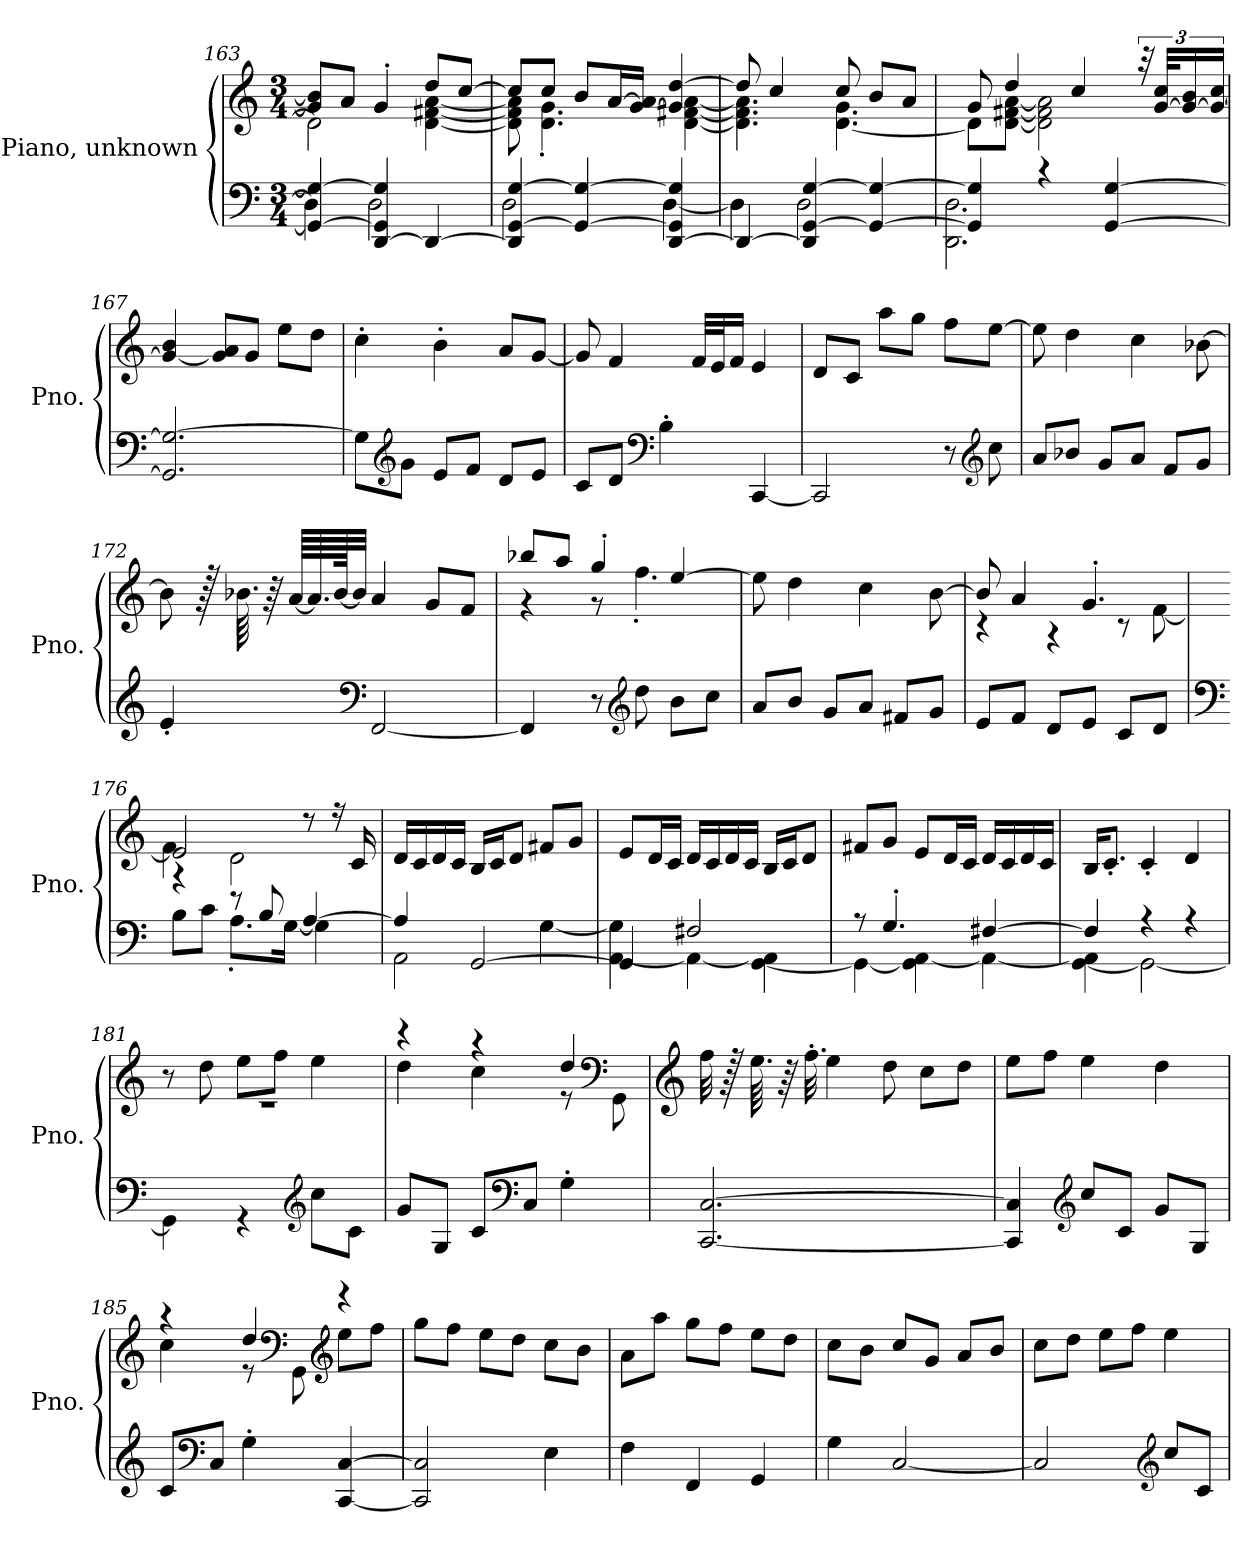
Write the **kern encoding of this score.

**kern	**kern
*part1	*part1
*staff2	*staff1
*I"Piano, unknown	*
*I'Pno.	*
*clefF4	*clefG2
*k[]	*k[]
*M3/4	*M3/4
=163	=163
*^	*^
4GG/_ 4G/_	4D\]	8g/] 8b/]L	2d\]
.	.	8a/J	.
[4DD/ 4GG/] 4G/]	2D\	4g'/	.
4DD/_	.	8dd/L	[4d\ [4f#X\ [4a\
.	.	[8cc/J	.
=164	=164	=164	=164
4DD/] [4GG/ [4G/	2D\	8cc/L]	8d\] 8f#\] 8a\]
.	.	8cc/J	4.d\' 4.g\'
4GG/_ 4G/_	.	8b/L	.
.	.	[16a/L	.
.	.	[16g/ 16a/]JJ	.
[4DD/ 4GG/] 4G/]	[4D\	4g/] [4dd/	[4d\ [4f#X\ [4a\
=165	=165	=165	=165
4DD/_	4D\]	8dd/]	4.d\] 4.f#\] 4.a\]
.	.	4cc/	.
4DD/] [4GG/ [4G/	2D\	.	.
.	.	8cc/	[4.d\ 4.g\
4GG/_ 4G/_	.	8b/L	.
.	.	8a/J	.
!!LO:PB:g=z	!!
=166	=166	=166	=166
4GG/] 4G/]	2.DD\ 2.D\	8g/	8d\L]
.	.	4dd/	[8d\ [8f#X\ [8a\J
4r	.	.	2d\] 2f#\] 2a\]
.	.	4cc/	.
[4GG/ [4G/	.	.	.
.	.	48r	.
.	.	[48g/ 48cc/KLL	.
.	.	24g/_ 24b/	.
.	.	24g/_ 24cc/JJ	.
*v	*v	*	*
*	*v	*v
=167	=167
2.GG/] 2.G/_	4g/_ 4b/
.	8g/] 8a/L
.	8g/J
.	8ee\L
.	8dd\J
=168	=168
8G\L]	4cc'\
*clefG2	*
8g\J	.
8e/L	4b'\
8f/J	.
8d/L	8a/L
8e/J	[8g/J
=169	=169
8c/L	8g/]
8d/J	4f/
*clefF4	*
4B'\	.
.	32f/LLL
.	32e/J
.	16f/JJ
[4CC/	4e/
=170	=170
2CC/]	8d/L
.	8c/J
.	8aa\L
.	8gg\J
8r	8ff\L
*clefG2	*
8cc\	[8ee\J
!!LO:LB:g=z
=171	=171
8a/L	8ee\]
8b-X/J	4dd\
8g/L	.
8a/J	4cc\
8f/L	.
8g/J	[8b-X\
=172	=172
4e'/	8b-\]
.	128r
.	64.b-X\
.	64r
.	[64a/LLLL
.	64.a/]
.	[128b-/JK
.	32b-/JJJ]
*clefF4	*
[2FF/	4a/
.	8g/L
.	8f/J
=173	=173
*	*^
4FF/]	8bb-X/L	4r
.	8aa/J	.
8r	4gg'/	8r
*clefG2	*	*
8dd\	.	4.ff'\
8b\L	[4ee/	.
8cc\J	.	.
*	*v	*v
=174	=174
8a/L	8ee\]
8b/J	4dd\
8g/L	.
8a/J	4cc\
8f#X/L	.
8g/J	[8b\
=175	=175
*	*^
8e/L	8b/]	4r
8f/J	4a/	.
8d/L	.	4r
8e/J	4.g'/	.
8c/L	.	8r
8d/J	.	[8f\
!!LO:LB:g=z	!!
=176	=176	=176
*clefF4	*	*
*^	*	*
4r	8B\L	2e/	4f\]
.	8c\J	.	.
8r	8.A'\L	.	2d\
8B/	.	.	.
.	[16G\Jk	.	.
[4A/	4G\]	8r	.
.	.	16r	.
.	.	16c/	.
*	*	*v	*v
=177	=177	=177
4A/]	2AA\	16d/LL
.	.	16c/
.	.	16d/
.	.	16c/JJ
[2GG/	.	16B/LL
.	.	16c/J
.	.	8d/J
.	[4G\	8f#X/L
.	.	8g/J
=178	=178	=178
4GG/]	[4AA\ 4G\]	8e/L
.	.	16d/L
.	.	16c/JJ
2F#X/	4AA\_	16d/LL
.	.	16c/
.	.	16d/
.	.	16c/JJ
.	[4GG\ 4AA\]	16B/LL
.	.	16c/J
.	.	8d/J
=179	=179	=179
8r	4GG\_	8f#X/L
4.G'/	.	8g/J
.	4GG\] [4AA\	8e/L
.	.	16d/L
.	.	16c/JJ
[4F#X/	4AA\_	16d/LL
.	.	16c/
.	.	16d/
.	.	16c/JJ
!!LO:LB:g=z
=180	=180	=180
4F#/]	[4GG\ 4AA\]	16B/KL
.	.	8.c'/J
4r	2GG\_	4c'/
4r	.	4d/
=181	=181	=181
2.r	4GG\]	8r
.	.	8dd\
.	4r	8ee\L
.	.	8ff\J
*clefG2	*	*
.	8cc\L	4ee\
.	8c\J	.
*v	*v	*
=182	=182
*	*^
8g/L	4r	4dd\
8G/J	.	.
8c/L	4r	4cc\
*clefF4	*	*
8C/J	.	.
4G'\	4dd/	8r
*	*clefF4	*
.	.	8GG\
*	*v	*v
=183	=183
*	*clefG2
[2.CC/ [2.C/	32ff\
.	128r
.	64.ee\
.	64r
.	32.ff'\
.	4ee\
.	8dd\
.	8cc\L
.	8dd\J
=184	=184
4CC/] 4C/]	8ee\L
.	8ff\J
*clefG2	*
8cc/L	4ee\
8c/J	.
8g/L	4dd\
8G/J	.
!!LO:LB:g=z
=185	=185
*	*^
8c/L	4r	4cc\
*clefF4	*	*
8C/J	.	.
4G'\	4dd/	8r
*	*clefF4	*
.	.	8GG\
*	*clefG2	*
[4CC/ [4C/	4r	8ee\L
.	.	8ff\J
*	*v	*v
=186	=186
2CC/] 2C/]	8gg\L
.	8ff\J
.	8ee\L
.	8dd\J
4E\	8cc\L
.	8b\J
=187	=187
4F\	8a\L
.	8aa\J
4FF/	8gg\L
.	8ff\J
4GG/	8ee\L
.	8dd\J
=188	=188
4G\	8cc\L
.	8b\J
[2C/	8cc/L
.	8g/J
.	8a/L
.	8b/J
=189	=189
2C/]	8cc\L
.	8dd\J
.	8ee\L
.	8ff\J
*clefG2	*
8cc/L	4ee\
8c/J	.
=	=
*-	*-
